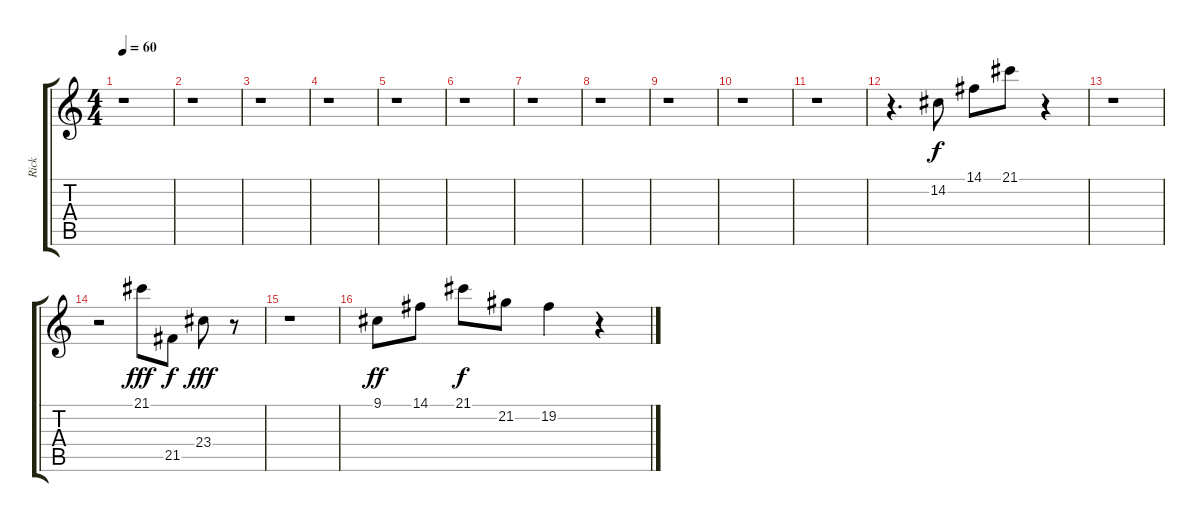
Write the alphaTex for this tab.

\track ("Rick" "Rick") {instrument acousticgrandpiano}
\staff {score tabs}
\tuning (E4 B3 G3 D3 A2 E2) {hide}
\ts (4 4)
\tempo 60
\clef g2
\ks c
r.1{dy f instrument acousticgrandpiano} |
r.1 |
r.1{instrument acousticgrandpiano} |
r.1 |
r.1 |
r.1 |
r.1 |
r.1 |
r.1 |
r.1 |
r.1 |
r.4{d} 14.2.8 14.1.8 21.1.8 r.4 |
r.1 |
r.2 21.1.8{dy fff} 21.5.8{dy f} 23.4.8{dy fff} r.8 |
r.1 |
9.1.8{dy ff} 14.1.8 21.1.8{dy f} 21.2.8 19.2.4 r.4
